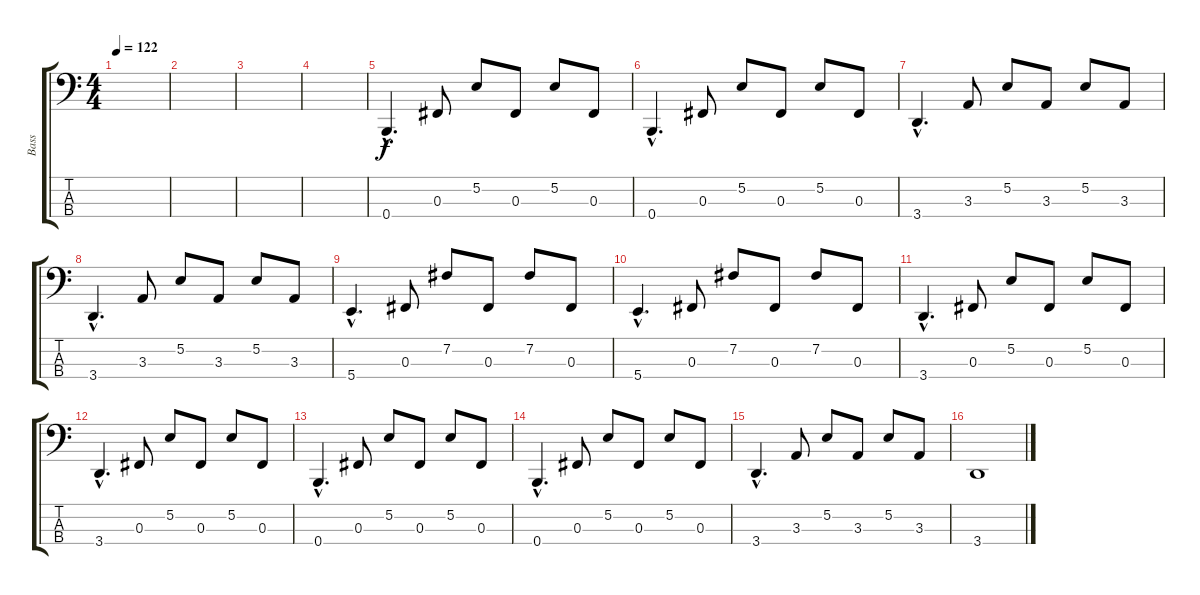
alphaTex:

\track ("Bass" "Bass") {instrument electricbasspick}
\staff {score tabs}
\tuning (E2 B1 Gb1 B0) {hide}
\ts (4 4)
\tempo 122
\clef f4
\ks c
|
|
|
|
0.4{hac}.4{d} 0.3.8 5.2.8 0.3.8 5.2.8 0.3.8 |
0.4{hac}.4{d} 0.3.8 5.2.8 0.3.8 5.2.8 0.3.8 |
3.4{hac}.4{d} 3.3.8 5.2.8 3.3.8 5.2.8 3.3.8 |
3.4{hac}.4{d} 3.3.8 5.2.8 3.3.8 5.2.8 3.3.8 |
5.4{hac}.4{d} 0.3.8 7.2.8 0.3.8 7.2.8 0.3.8 |
5.4{hac}.4{d} 0.3.8 7.2.8 0.3.8 7.2.8 0.3.8 |
3.4{hac}.4{d} 0.3.8 5.2.8 0.3.8 5.2.8 0.3.8 |
3.4{hac}.4{d} 0.3.8 5.2.8 0.3.8 5.2.8 0.3.8 |
0.4{hac}.4{d} 0.3.8 5.2.8 0.3.8 5.2.8 0.3.8 |
0.4{hac}.4{d} 0.3.8 5.2.8 0.3.8 5.2.8 0.3.8 |
3.4{hac}.4{d} 3.3.8 5.2.8 3.3.8 5.2.8 3.3.8 |
3.4.1
